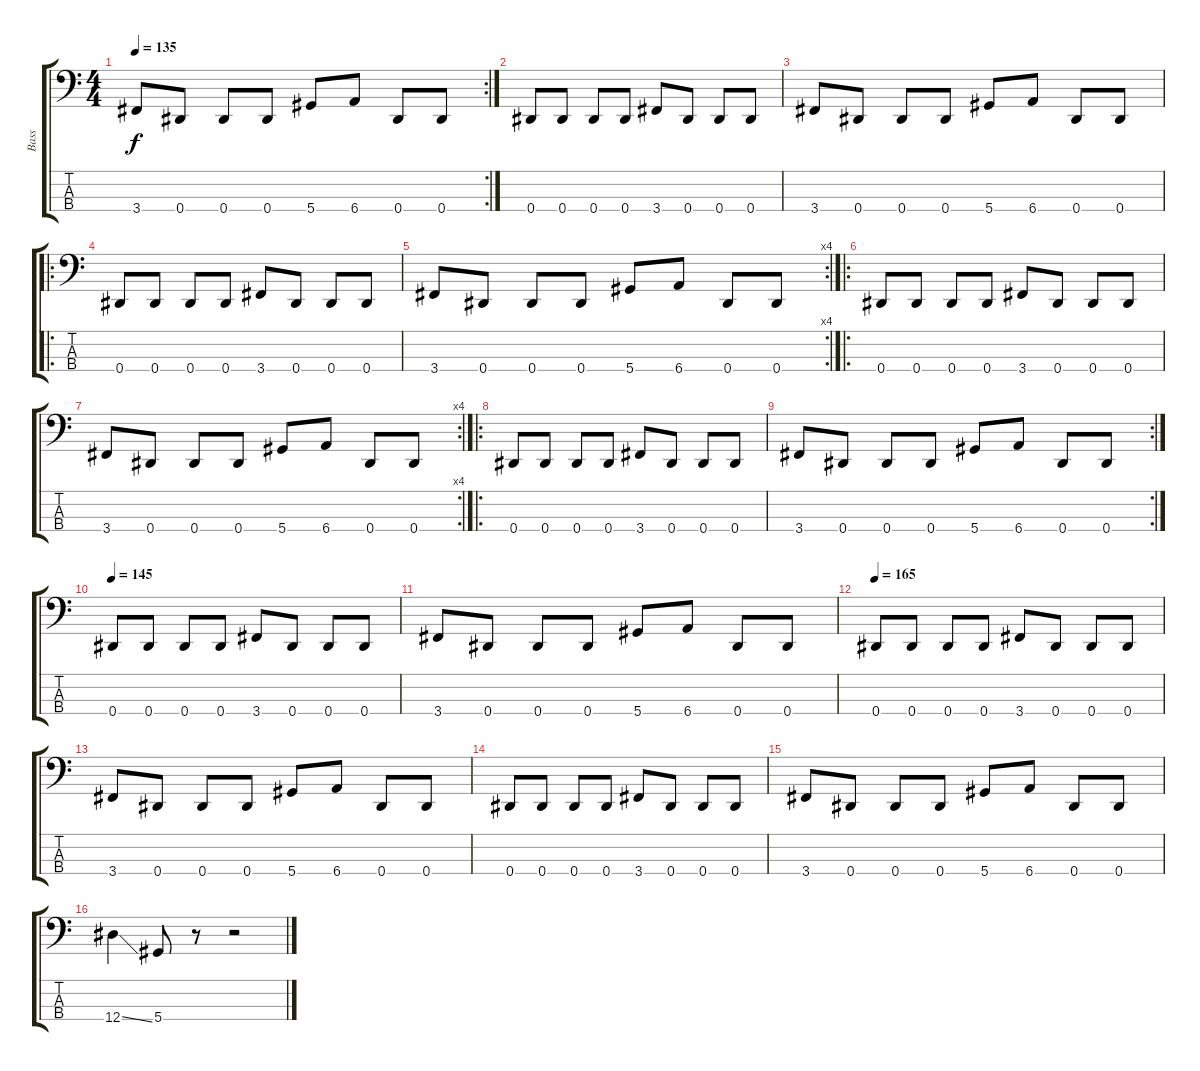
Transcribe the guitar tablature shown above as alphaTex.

\track ("Bass" "Bass") {instrument electricbasspick}
\staff {score tabs}
\tuning (Gb2 Db2 Ab1 Eb1) {hide}
\rc 2
\ts (4 4)
\tempo 135
\clef f4
\ks c
3.4.8{dy f} 0.4.8 0.4.8 0.4.8 5.4.8 6.4.8 0.4.8 0.4.8 |
0.4.8 0.4.8 0.4.8 0.4.8 3.4.8 0.4.8 0.4.8 0.4.8 |
3.4.8 0.4.8 0.4.8 0.4.8 5.4.8 6.4.8 0.4.8 0.4.8 |
\ro
0.4.8 0.4.8 0.4.8 0.4.8 3.4.8 0.4.8 0.4.8 0.4.8 |
\rc 4
3.4.8 0.4.8 0.4.8 0.4.8 5.4.8 6.4.8 0.4.8 0.4.8 |
\ro
0.4.8 0.4.8 0.4.8 0.4.8 3.4.8 0.4.8 0.4.8 0.4.8 |
\rc 4
3.4.8 0.4.8 0.4.8 0.4.8 5.4.8 6.4.8 0.4.8 0.4.8 |
\ro
0.4.8 0.4.8 0.4.8 0.4.8 3.4.8 0.4.8 0.4.8 0.4.8 |
\rc 2
3.4.8 0.4.8 0.4.8 0.4.8 5.4.8 6.4.8 0.4.8 0.4.8 |
\tempo 145
0.4.8 0.4.8 0.4.8 0.4.8 3.4.8 0.4.8 0.4.8 0.4.8 |
3.4.8 0.4.8 0.4.8 0.4.8 5.4.8 6.4.8 0.4.8 0.4.8 |
\tempo 165
0.4.8 0.4.8 0.4.8 0.4.8 3.4.8 0.4.8 0.4.8 0.4.8 |
3.4.8 0.4.8 0.4.8 0.4.8 5.4.8 6.4.8 0.4.8 0.4.8 |
0.4.8 0.4.8 0.4.8 0.4.8 3.4.8 0.4.8 0.4.8 0.4.8 |
3.4.8 0.4.8 0.4.8 0.4.8 5.4.8 6.4.8 0.4.8 0.4.8 |
12.4{ss}.4 5.4.8 r.8 r.2
